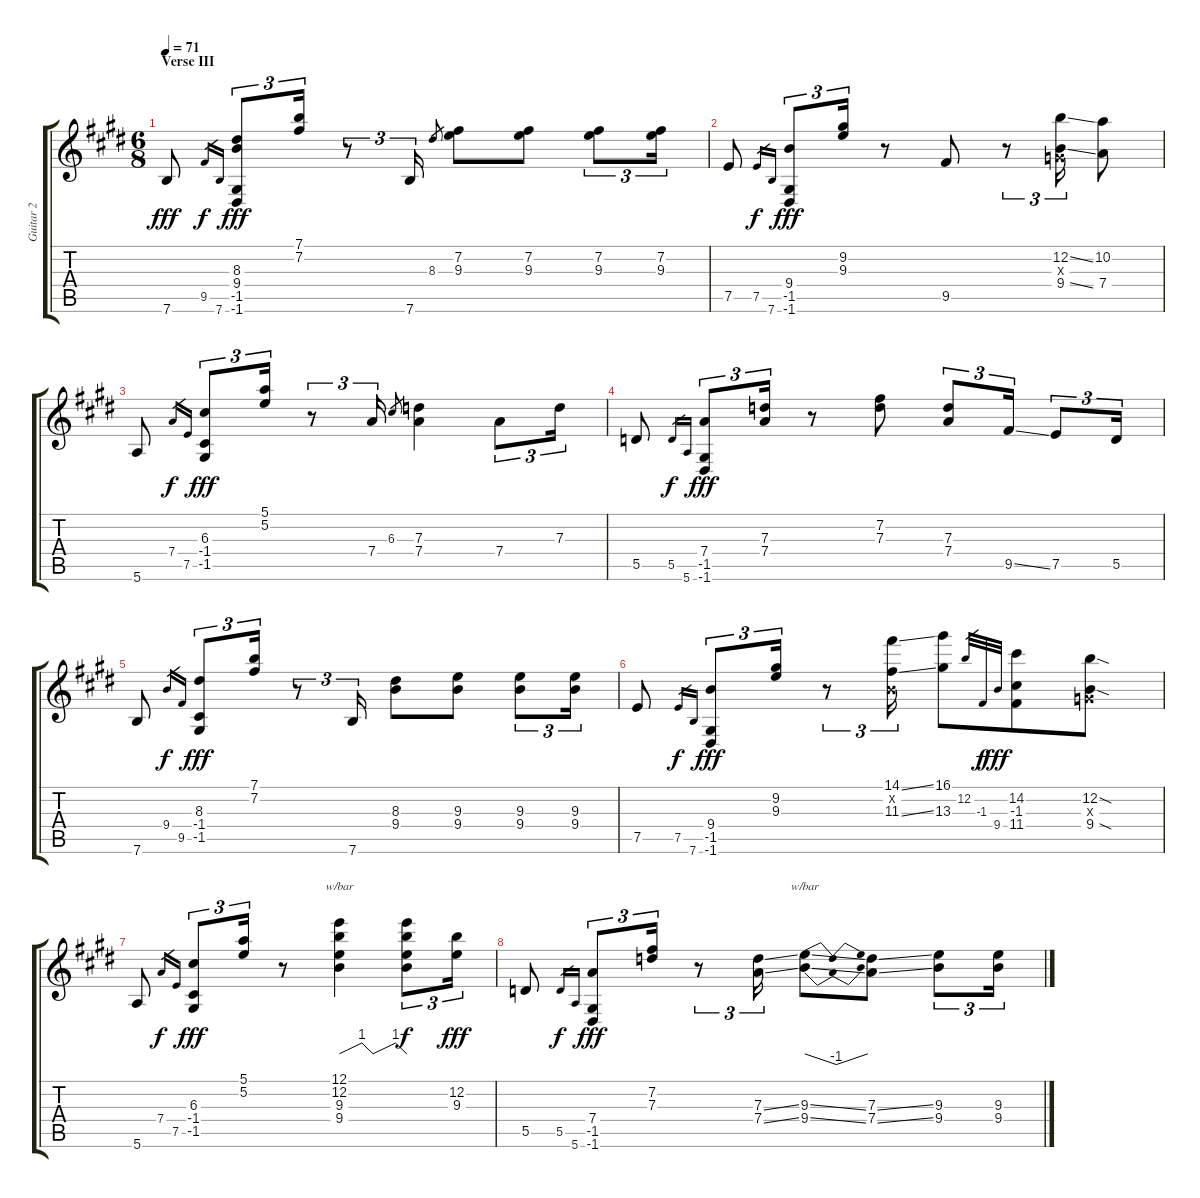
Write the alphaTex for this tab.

\track ("Guitar 2" "Guitar 2") {instrument electricguitarclean}
\staff {score tabs}
\tuning (E4 B3 G3 D3 A2 E2) {hide}
\ts (6 8)
\section ("" "Verse III")
\tempo 71
\clef g2
\ks e
7.6.8{dy fff} 9.5.16{gr dy f} 7.6.16{gr} (8.3 9.4 -1.5 -1.6).8{tu (3 2) dy fff} (7.1 7.2).16{tu (3 2)} r.8{tu (3 2)} 7.6.16{tu (3 2)} 8.3.8{gr} (7.2 9.3).8 (7.2 9.3).8 (7.2 9.3).8{tu (3 2)} (7.2 9.3).16{tu (3 2)} |
7.5.8 7.5.16{gr dy f} 7.6.16{gr} (9.4 -1.5 -1.6).8{tu (3 2) dy fff} (9.2 9.3).16{tu (3 2)} r.8 9.5.8 r.8{tu (3 2)} (12.2{ss} 0.3{x} 9.4{ss}).16{tu (3 2)} (10.2 7.4).8 |
5.6.8 7.4.16{gr dy f} 7.5.16{gr} (6.3 -1.4 -1.5).8{tu (3 2) dy fff} (5.1 5.2).16{tu (3 2)} r.8{tu (3 2)} 7.4.16{tu (3 2)} 6.3.8{gr} (7.3 7.4).4 7.4.8{tu (3 2)} 7.3.16{tu (3 2)} |
5.5.8 5.5.16{gr dy f} 5.6.16{gr} (7.4 -1.5 -1.6).8{tu (3 2) dy fff} (7.3 7.4).16{tu (3 2)} r.8 (7.2 7.3).8 (7.3 7.4).8{tu (3 2)} 9.5{ss}.16{tu (3 2)} 7.5.8{tu (3 2)} 5.5.16{tu (3 2)} |
7.6.8 9.4.16{gr dy f} 9.5.16{gr} (8.3 -1.4 -1.5).8{tu (3 2) dy fff} (7.1 7.2).16{tu (3 2)} r.8{tu (3 2)} 7.6.16{tu (3 2)} (8.3 9.4).8 (9.3 9.4).8 (9.3 9.4).8{tu (3 2)} (9.3 9.4).16{tu (3 2)} |
7.5.8 7.5.16{gr dy f} 7.6.16{gr} (9.4 -1.5 -1.6).8{tu (3 2) dy fff} (9.2 9.3).16{tu (3 2)} r.8{tu (3 2)} (14.1{ss} 0.2{x} 11.3{ss}).16{tu (3 2)} (16.1 13.3).8 12.2.32{gr} -1.3.32{gr dy f} 9.4.32{gr dy fff} (14.2 -1.3 11.4).8 (12.2{sod} 0.3{x} 9.4{sod}).8 |
5.6.8 7.4.16{gr dy f} 7.5.16{gr} (6.3 -1.4 -1.5).8{tu (3 2) dy fff} (5.1 5.2).16{tu (3 2)} r.8 (12.1 12.2 9.3 9.4).4{tbe (custom default 0 0 20 4 30 0 50 4 60 0)} (12.1{t} 12.2{t} 9.3{t} 9.4{t}).8{tu (3 2) dy f} (12.2 9.3).16{tu (3 2) dy fff} |
5.5.8 5.5.16{gr dy f} 5.6.16{gr} (7.4 -1.5 -1.6).8{tu (3 2) dy fff} (7.2 7.3).16{tu (3 2)} r.8{tu (3 2)} (7.3{ss} 7.4{ss}).16{tu (3 2)} (9.3{ss} 9.4{ss}).8{tbe (dip default 0 0 30 -4 60 0)} (7.3{ss} 7.4{ss}).8 (9.3 9.4).8{tu (3 2)} (9.3 9.4).16{tu (3 2)}
